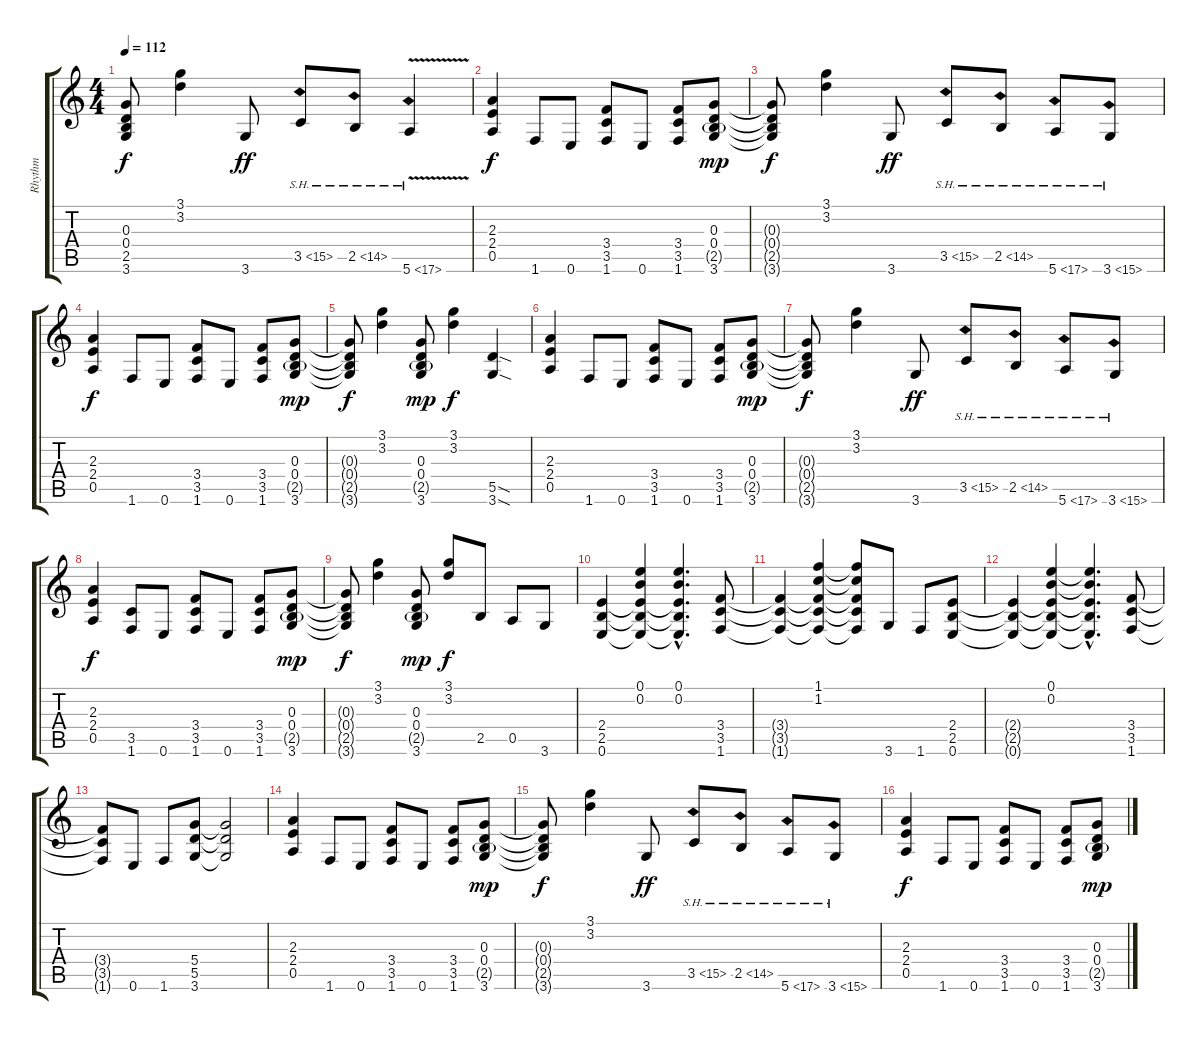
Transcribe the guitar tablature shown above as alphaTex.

\track ("Rhythm" "Rhythm") {instrument overdrivenguitar}
\staff {score tabs}
\tuning (E4 B3 G3 D3 A2 E2) {hide}
\ts (4 4)
\tempo 112
\clef g2
\ks c
(0.3{t} 0.4{t} 2.5{t} 3.6{t}).8{dy f} (3.1 3.2).4 3.6.8{dy ff} 3.5{sh 12}.8 2.5{sh 12}.8 5.6{sh 12 v}.4 |
(2.3 2.4 0.5).4{dy f} 1.6.8 0.6.8 (3.4 3.5 1.6).8 0.6.8 (3.4 3.5 1.6).8 (0.3 0.4 2.5{g} 3.6).8{dy mp} |
(0.3{t} 0.4{t} 2.5{t} 3.6{t}).8{dy f} (3.1 3.2).4 3.6.8{dy ff} 3.5{sh 12}.8 2.5{sh 12}.8 5.6{sh 12}.8 3.6{sh 12}.8 |
(2.3 2.4 0.5).4{dy f} 1.6.8 0.6.8 (3.4 3.5 1.6).8 0.6.8 (3.4 3.5 1.6).8 (0.3 0.4 2.5{g} 3.6).8{dy mp} |
(0.3{t} 0.4{t} 2.5{t} 3.6{t}).8{dy f} (3.1 3.2).4 (0.3 0.4 2.5{g} 3.6).8{dy mp} (3.1 3.2).4{dy f} (5.5{sod} 3.6{sod}).4 |
(2.3 2.4 0.5).4 1.6.8 0.6.8 (3.4 3.5 1.6).8 0.6.8 (3.4 3.5 1.6).8 (0.3 0.4 2.5{g} 3.6).8{dy mp} |
(0.3{t} 0.4{t} 2.5{t} 3.6{t}).8{dy f} (3.1 3.2).4 3.6.8{dy ff} 3.5{sh 12}.8 2.5{sh 12}.8 5.6{sh 12}.8 3.6{sh 12}.8 |
(2.3 2.4 0.5).4{dy f} (3.5 1.6).8 0.6.8 (3.4 3.5 1.6).8 0.6.8 (3.4 3.5 1.6).8 (0.3 0.4 2.5{g} 3.6).8{dy mp} |
(0.3{t} 0.4{t} 2.5{t} 3.6{t}).8{dy f} (3.1 3.2).4 (0.3 0.4 2.5{g} 3.6).8{dy mp} (3.1 3.2).8{dy f} 2.5.8 0.5.8 3.6.8 |
(2.4 2.5 0.6).4 (0.1 0.2 2.4{t} 2.5{t} 0.6{t}).4 (0.1{hac} 0.2{hac} 2.4{hac t} 2.5{hac t} 0.6{hac t}).4{d} (3.4 3.5 1.6).8 |
(3.4{t} 3.5{t} 1.6{t}).4 (1.1 1.2 3.4{t} 3.5{t} 1.6{t}).4 (1.1{t} 1.2{t} 3.4{t} 3.5{t} 1.6{t}).8 3.6.8 1.6.8 (2.4 2.5 0.6).8 |
(2.4{t} 2.5{t} 0.6{t}).4 (0.1 0.2 2.4{t} 2.5{t} 0.6{t}).4 (0.1{hac t} 0.2{hac t} 2.4{hac t} 2.5{hac t} 0.6{hac t}).4{d} (3.4 3.5 1.6).8 |
(3.4{t} 3.5{t} 1.6{t}).8 0.6.8 1.6.8 (5.4 5.5 3.6).8 (5.4{t} 5.5{t} 3.6{t}).2 |
(2.3 2.4 0.5).4 1.6.8 0.6.8 (3.4 3.5 1.6).8 0.6.8 (3.4 3.5 1.6).8 (0.3 0.4 2.5{g} 3.6).8{dy mp} |
(0.3{t} 0.4{t} 2.5{t} 3.6{t}).8{dy f} (3.1 3.2).4 3.6.8{dy ff} 3.5{sh 12}.8 2.5{sh 12}.8 5.6{sh 12}.8 3.6{sh 12}.8 |
(2.3 2.4 0.5).4{dy f} 1.6.8 0.6.8 (3.4 3.5 1.6).8 0.6.8 (3.4 3.5 1.6).8 (0.3 0.4 2.5{g} 3.6).8{dy mp}
